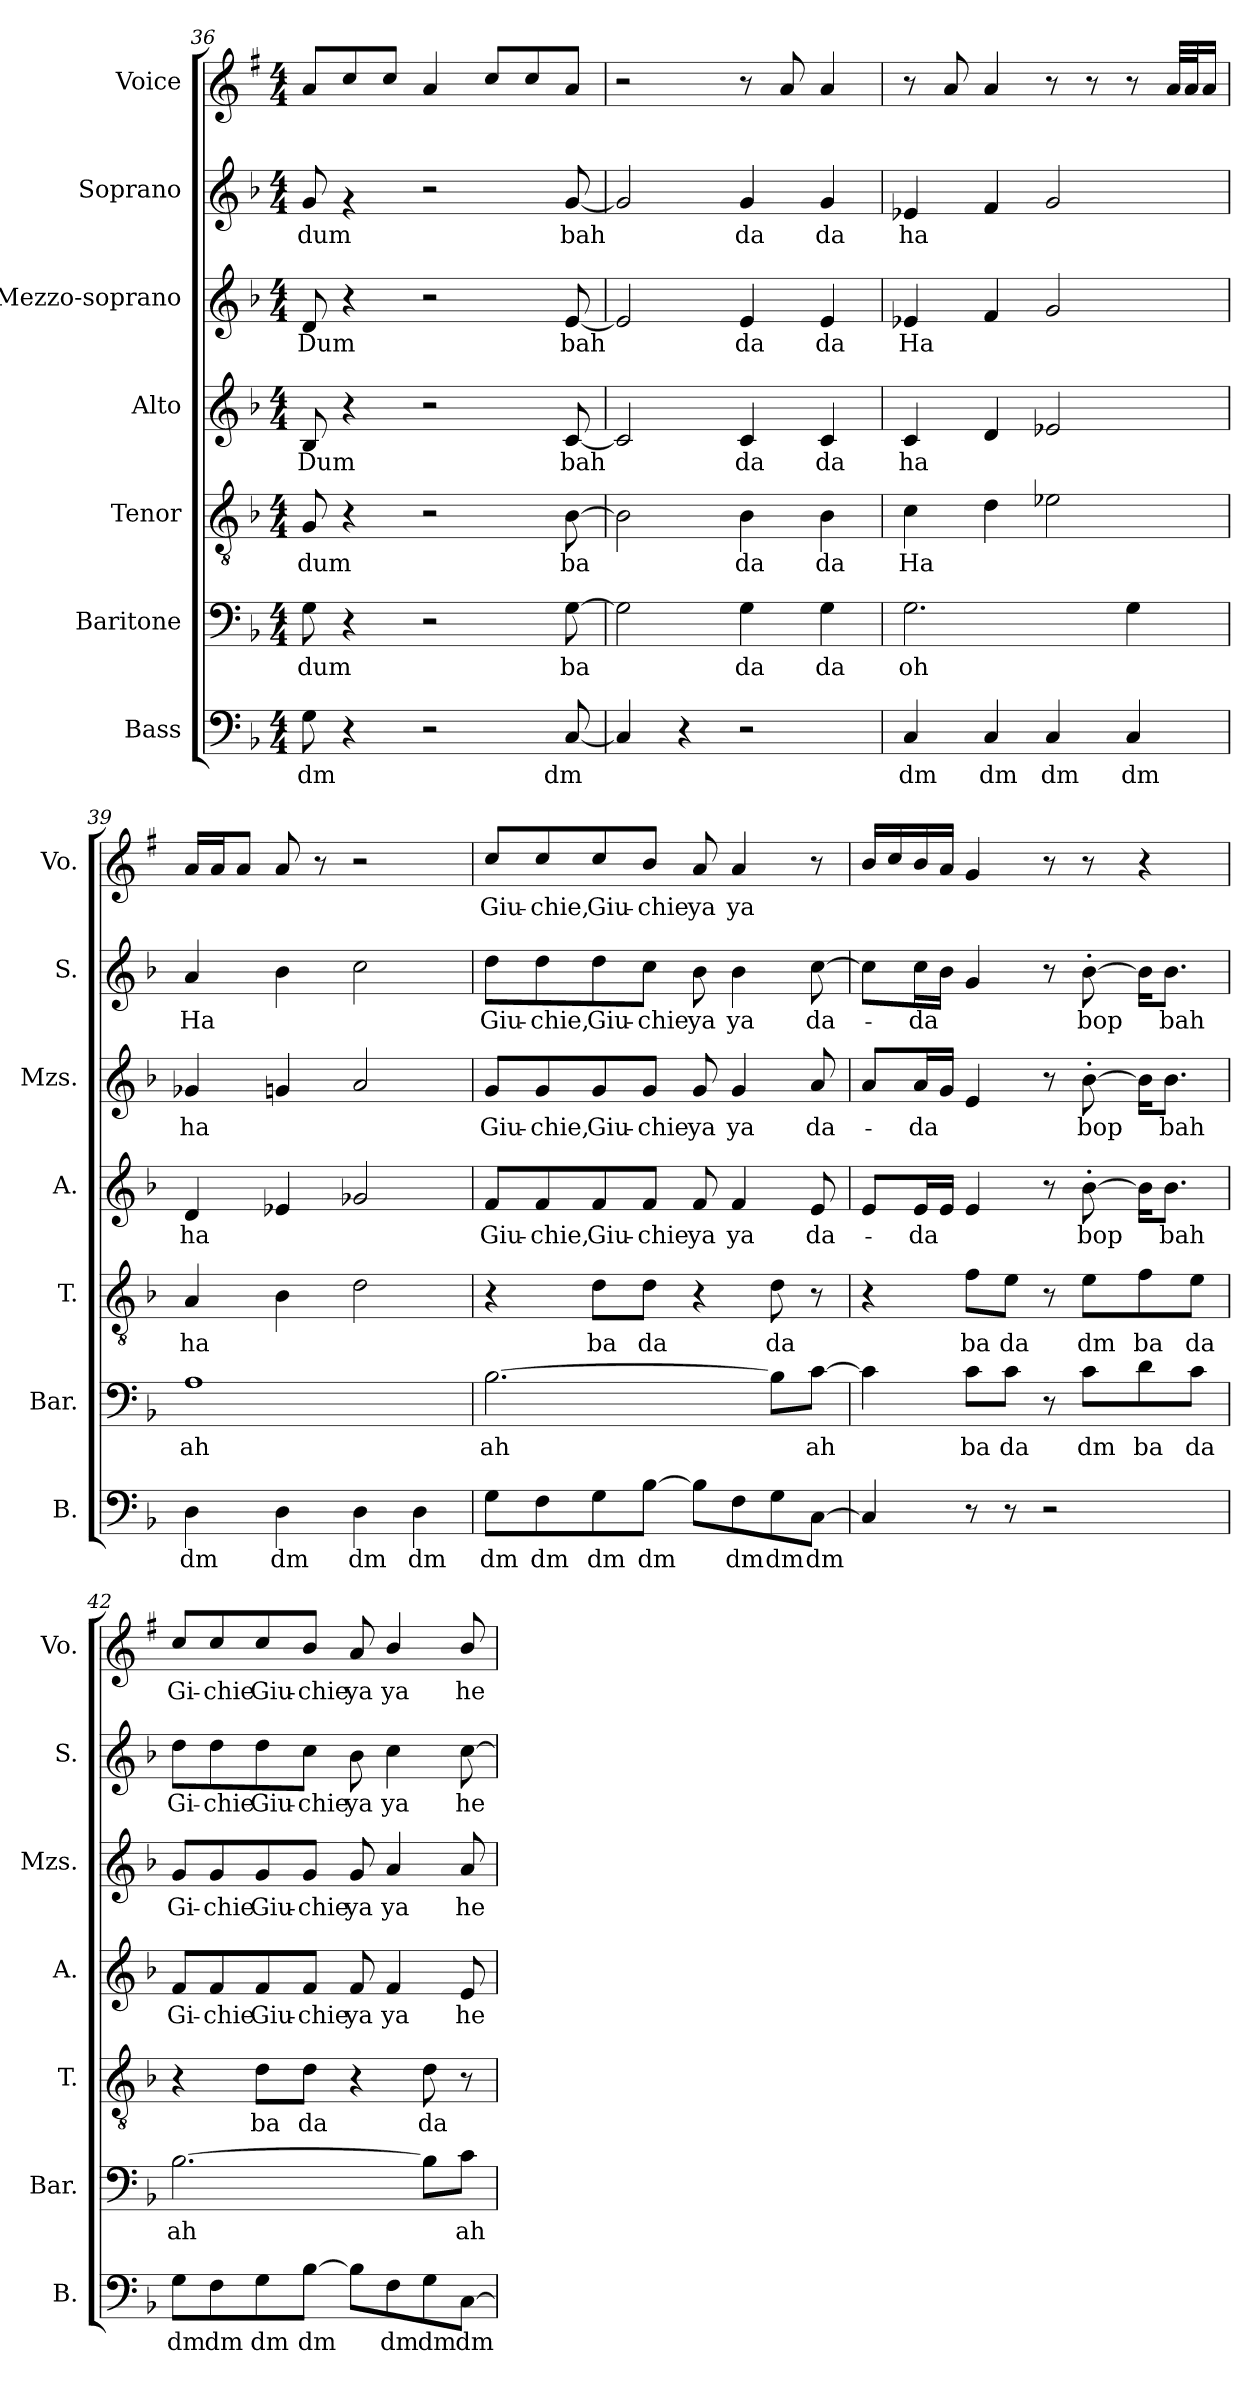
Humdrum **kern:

**kern	**text	**kern	**text	**kern	**text	**kern	**text	**kern	**text	**kern	**text	**kern	**text
*part7	*part7	*part6	*part6	*part5	*part5	*part4	*part4	*part3	*part3	*part2	*part2	*part1	*part1
*staff7	*staff7	*staff6	*staff6	*staff5	*staff5	*staff4	*staff4	*staff3	*staff3	*staff2	*staff2	*staff1	*staff1
*I"Bass	*	*I"Baritone	*	*I"Tenor	*	*I"Alto	*	*I"Mezzo-soprano	*	*I"Soprano	*	*I"Voice	*
*I'B.	*	*I'Bar.	*	*I'T.	*	*I'A.	*	*I'Mzs.	*	*I'S.	*	*I'Vo.	*
*clefF4	*	*clefF4	*	*clefGv2	*	*clefG2	*	*clefG2	*	*clefG2	*	*clefG2	*
*	*	*	*	*	*	*	*	*	*	*	*	*ITrd1c2	*
*k[b-]	*	*k[b-]	*	*k[b-]	*	*k[b-]	*	*k[b-]	*	*k[b-]	*	*k[b-]	*
*M4/4	*	*M4/4	*	*M4/4	*	*M4/4	*	*M4/4	*	*M4/4	*	*M4/4	*
=36	=36	=36	=36	=36	=36	=36	=36	=36	=36	=36	=36	=36	=36
!	!LO:LY:b	!	!LO:LY:b	!	!LO:LY:b	!	!LO:LY:b	!	!LO:LY:b	!	!LO:LY:b	!	!
8G\	dm	8G\	dum	8G/	dum	8B-/	Dum	8d/	Dum	8g/	dum	8g/L	.
4r	.	4r	.	4r	.	4r	.	4r	.	4rg	.	8b-/	.
.	.	.	.	.	.	.	.	.	.	.	.	8b-/J	.
2r	.	2r	.	2r	.	2r	.	2r	.	2r	.	4g/	.
.	.	.	.	.	.	.	.	.	.	.	.	8b-/L	.
.	.	.	.	.	.	.	.	.	.	.	.	8b-/	.
!	!LO:LY:b	!	!LO:LY:b	!	!LO:LY:b	!	!LO:LY:b	!	!LO:LY:b	!	!LO:LY:b	!	!
[8C/	dm	[8G\	ba	[8B-\	ba	[8c/	bah	[8e/	bah	[8g/	bah	8g/J	.
=37	=37	=37	=37	=37	=37	=37	=37	=37	=37	=37	=37	=37	=37
4C/]	.	2G\]	.	2B-\]	.	2c/]	.	2e/]	.	2g/]	.	2r	.
4r	.	.	.	.	.	.	.	.	.	.	.	.	.
!	!	!	!LO:LY:b	!	!LO:LY:b	!	!LO:LY:b	!	!LO:LY:b	!	!LO:LY:b	!	!
2r	.	4G\	da	4B-\	da	4c/	da	4e/	da	4g/	da	8r	.
.	.	.	.	.	.	.	.	.	.	.	.	8g/	.
!	!	!	!LO:LY:b	!	!LO:LY:b	!	!LO:LY:b	!	!LO:LY:b	!	!LO:LY:b	!	!
.	.	4G\	da	4B-\	da	4c/	da	4e/	da	4g/	da	4g/	.
=38	=38	=38	=38	=38	=38	=38	=38	=38	=38	=38	=38	=38	=38
!	!LO:LY:b	!	!LO:LY:b	!	!LO:LY:b	!	!LO:LY:b	!	!LO:LY:b	!	!LO:LY:b	!	!
4C/	dm	2.G\	oh	4c\	Ha	4c/	ha	4e-X/	Ha	4e-X/	ha	8r	.
.	.	.	.	.	.	.	.	.	.	.	.	8g/	.
!	!LO:LY:b	!	!	!	!	!	!	!	!	!	!	!	!
4C/	dm	.	.	4d\	.	4d/	.	4f/	.	4f/	.	4g/	.
!	!LO:LY:b	!	!	!	!	!	!	!	!	!	!	!	!
4C/	dm	.	.	2e-X\	.	2e-X/	.	2g/	.	2g/	.	8r	.
.	.	.	.	.	.	.	.	.	.	.	.	8r	.
!	!LO:LY:b	!	!	!	!	!	!	!	!	!	!	!	!
4C/	dm	4G\	.	.	.	.	.	.	.	.	.	8r	.
.	.	.	.	.	.	.	.	.	.	.	.	32g/LLL	.
.	.	.	.	.	.	.	.	.	.	.	.	32g/J	.
.	.	.	.	.	.	.	.	.	.	.	.	16g/JJ	.
!!LO:PB:g=z
=39	=39	=39	=39	=39	=39	=39	=39	=39	=39	=39	=39	=39	=39
!	!LO:LY:b	!	!LO:LY:b	!	!LO:LY:b	!	!LO:LY:b	!	!LO:LY:b	!	!LO:LY:b	!	!
4D\	dm	1A	ah	4A/	ha	4d/	ha	4g-X/	ha	4a/	Ha	16g/LL	.
.	.	.	.	.	.	.	.	.	.	.	.	16g/J	.
.	.	.	.	.	.	.	.	.	.	.	.	8g/J	.
!	!LO:LY:b	!	!	!	!	!	!	!	!	!	!	!	!
4D\	dm	.	.	4B-\	.	4e-X/	.	4gn/	.	4b-\	.	8g/	.
.	.	.	.	.	.	.	.	.	.	.	.	8r	.
!	!LO:LY:b	!	!	!	!	!	!	!	!	!	!	!	!
4D\	dm	.	.	2d\	.	2g-X/	.	2a/	.	2cc\	.	2r	.
!	!LO:LY:b	!	!	!	!	!	!	!	!	!	!	!	!
4D\	dm	.	.	.	.	.	.	.	.	.	.	.	.
=40	=40	=40	=40	=40	=40	=40	=40	=40	=40	=40	=40	=40	=40
!	!LO:LY:b	!	!LO:LY:b	!	!	!	!LO:LY:b	!	!LO:LY:b	!	!LO:LY:b	!	!LO:LY:b
8G\L	dm	[2.B-\	ah	4r	.	8f/L	Giu-	8g/L	Giu-	8dd\L	Giu-	8b-/L	Giu-
!	!LO:LY:b	!	!	!	!	!	!LO:LY:b	!	!LO:LY:b	!	!LO:LY:b	!	!LO:LY:b
8F\	dm	.	.	.	.	8f/	-chie,	8g/	-chie,	8dd\	-chie,	8b-/	-chie,
!	!LO:LY:b	!	!	!	!LO:LY:b	!	!LO:LY:b	!	!LO:LY:b	!	!LO:LY:b	!	!LO:LY:b
8G\	dm	.	.	8d\L	ba	8f/	Giu-	8g/	Giu-	8dd\	Giu-	8b-/	Giu-
!	!LO:LY:b	!	!	!	!LO:LY:b	!	!LO:LY:b	!	!LO:LY:b	!	!LO:LY:b	!	!LO:LY:b
[8B-\J	dm	.	.	8d\J	da	8f/J	-chie	8g/J	-chie	8cc\J	-chie	8a/J	-chie
!	!	!	!	!	!	!	!LO:LY:b	!	!LO:LY:b	!	!LO:LY:b	!	!LO:LY:b
8B-\L]	.	.	.	4r	.	8f/	ya	8g/	ya	8b-\	ya	8g/	ya
!	!LO:LY:b	!	!	!	!	!	!LO:LY:b	!	!LO:LY:b	!	!LO:LY:b	!	!LO:LY:b
8F\	dm	.	.	.	.	4f/	ya	4g/	ya	4b-\	ya	4g/	ya
!	!LO:LY:b	!	!	!	!LO:LY:b	!	!	!	!	!	!	!	!
8G\	dm	8B-\L]	.	8d\	da	.	.	.	.	.	.	.	.
!	!LO:LY:b	!	!LO:LY:b	!	!	!	!LO:LY:b	!	!LO:LY:b	!	!LO:LY:b	!	!
[8C\J	dm	[8c\J	ah	8r	.	8e/	da-	8a/	da-	[8cc\	da-	8r	.
=41	=41	=41	=41	=41	=41	=41	=41	=41	=41	=41	=41	=41	=41
4C/]	.	4c\]	.	4r	.	8e/L	.	8a/L	.	8cc\L]	.	16a/LL	.
.	.	.	.	.	.	.	.	.	.	.	.	16b-/	.
!	!	!	!	!	!	!	!LO:LY:b	!	!LO:LY:b	!	!LO:LY:b	!	!
.	.	.	.	.	.	16e/L	-da	16a/L	-da	16cc\L	-da	16a/	.
.	.	.	.	.	.	16e/JJ	.	16g/JJ	.	16b-\JJ	.	16g/JJ	.
!	!	!	!LO:LY:b	!	!LO:LY:b	!	!	!	!	!	!	!	!
8r	.	8c\L	ba	8f\L	ba	4e/	.	4e/	.	4g/	.	4f/	.
!	!	!	!LO:LY:b	!	!LO:LY:b	!	!	!	!	!	!	!	!
8r	.	8c\J	da	8e\J	da	.	.	.	.	.	.	.	.
2r	.	8r	.	8r	.	8r	.	8r	.	8r	.	8r	.
!	!	!	!LO:LY:b	!	!LO:LY:b	!	!LO:LY:b	!	!LO:LY:b	!	!LO:LY:b	!	!
.	.	8c\L	dm	8e\L	dm	[8b-'\	bop	[8b-'\	bop	[8b-'\	bop	8r	.
!	!	!	!LO:LY:b	!	!LO:LY:b	!	!	!	!	!	!	!	!
.	.	8d\	ba	8f\	ba	16b-\KL]	.	16b-\KL]	.	16b-\KL]	.	4r	.
!	!	!	!	!	!	!	!LO:LY:b	!	!LO:LY:b	!	!LO:LY:b	!	!
.	.	.	.	.	.	8.b-\J	bah	8.b-\J	bah	8.b-\J	bah	.	.
!	!	!	!LO:LY:b	!	!LO:LY:b	!	!	!	!	!	!	!	!
.	.	8c\J	da	8e\J	da	.	.	.	.	.	.	.	.
!!LO:PB:g=z
=42	=42	=42	=42	=42	=42	=42	=42	=42	=42	=42	=42	=42	=42
!	!LO:LY:b	!	!LO:LY:b	!	!	!	!LO:LY:b	!	!LO:LY:b	!	!LO:LY:b	!	!LO:LY:b
8G\L	dm	[2.B-\	ah	4r	.	8f/L	Gi-	8g/L	Gi-	8dd\L	Gi-	8b-/L	Gi-
!	!LO:LY:b	!	!	!	!	!	!LO:LY:b	!	!LO:LY:b	!	!LO:LY:b	!	!LO:LY:b
8F\	dm	.	.	.	.	8f/	-chie	8g/	-chie	8dd\	-chie	8b-/	-chie
!	!LO:LY:b	!	!	!	!LO:LY:b	!	!LO:LY:b	!	!LO:LY:b	!	!LO:LY:b	!	!LO:LY:b
8G\	dm	.	.	8d\L	ba	8f/	Giu-	8g/	Giu-	8dd\	Giu-	8b-/	Giu-
!	!LO:LY:b	!	!	!	!LO:LY:b	!	!LO:LY:b	!	!LO:LY:b	!	!LO:LY:b	!	!LO:LY:b
[8B-\J	dm	.	.	8d\J	da	8f/J	-chie	8g/J	-chie	8cc\J	-chie	8a/J	-chie
!	!	!	!	!	!	!	!LO:LY:b	!	!LO:LY:b	!	!LO:LY:b	!	!LO:LY:b
8B-\L]	.	.	.	4r	.	8f/	ya	8g/	ya	8b-\	ya	8g/	ya
!	!LO:LY:b	!	!	!	!	!	!LO:LY:b	!	!LO:LY:b	!	!LO:LY:b	!	!LO:LY:b
8F\	dm	.	.	.	.	4f/	ya	4a/	ya	4cc\	ya	4a/	ya
!	!LO:LY:b	!	!	!	!LO:LY:b	!	!	!	!	!	!	!	!
8G\	dm	8B-\L]	.	8d\	da	.	.	.	.	.	.	.	.
!	!LO:LY:b	!	!LO:LY:b	!	!	!	!LO:LY:b	!	!LO:LY:b	!	!LO:LY:b	!	!LO:LY:b
[8C\J	dm	8c\J	ah	8r	.	8e/	he-	8a/	he-	[8cc\	he-	8a/	he-
=	=	=	=	=	=	=	=	=	=	=	=	=	=
*-	*-	*-	*-	*-	*-	*-	*-	*-	*-	*-	*-	*-	*-
